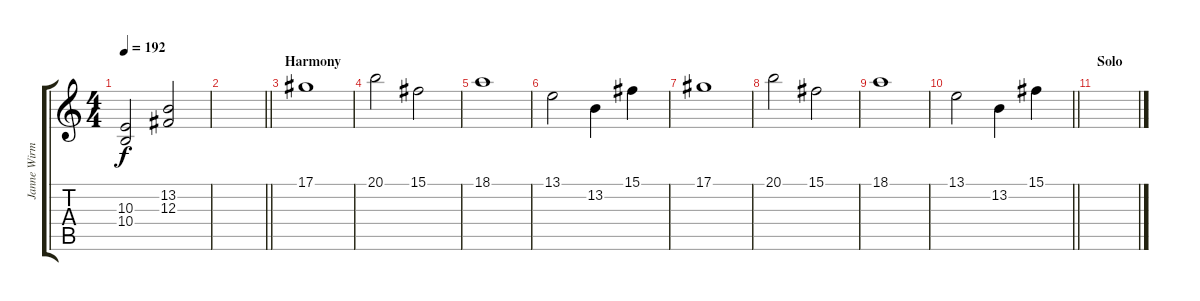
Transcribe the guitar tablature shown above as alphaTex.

\track ("Janne Wirman" "Janne Wirm") {instrument stringensemble1}
\staff {score tabs}
\tuning (Eb4 Bb3 Gb3 Db3 Ab2 Db2) {hide}
\ts (4 4)
\tempo 192
\clef g2
\ks c
(10.3 10.4).2{dy f} (13.2 12.3).2 |
\barLineRight lightlight
|
\section ("" "Harmony")
17.1.1 |
20.1.2 15.1.2 |
18.1.1 |
13.1.2 13.2.4 15.1.4 |
17.1.1 |
20.1.2 15.1.2 |
18.1.1 |
\barLineRight lightlight
13.1.2 13.2.4 15.1.4 |
\section ("" "Solo")
